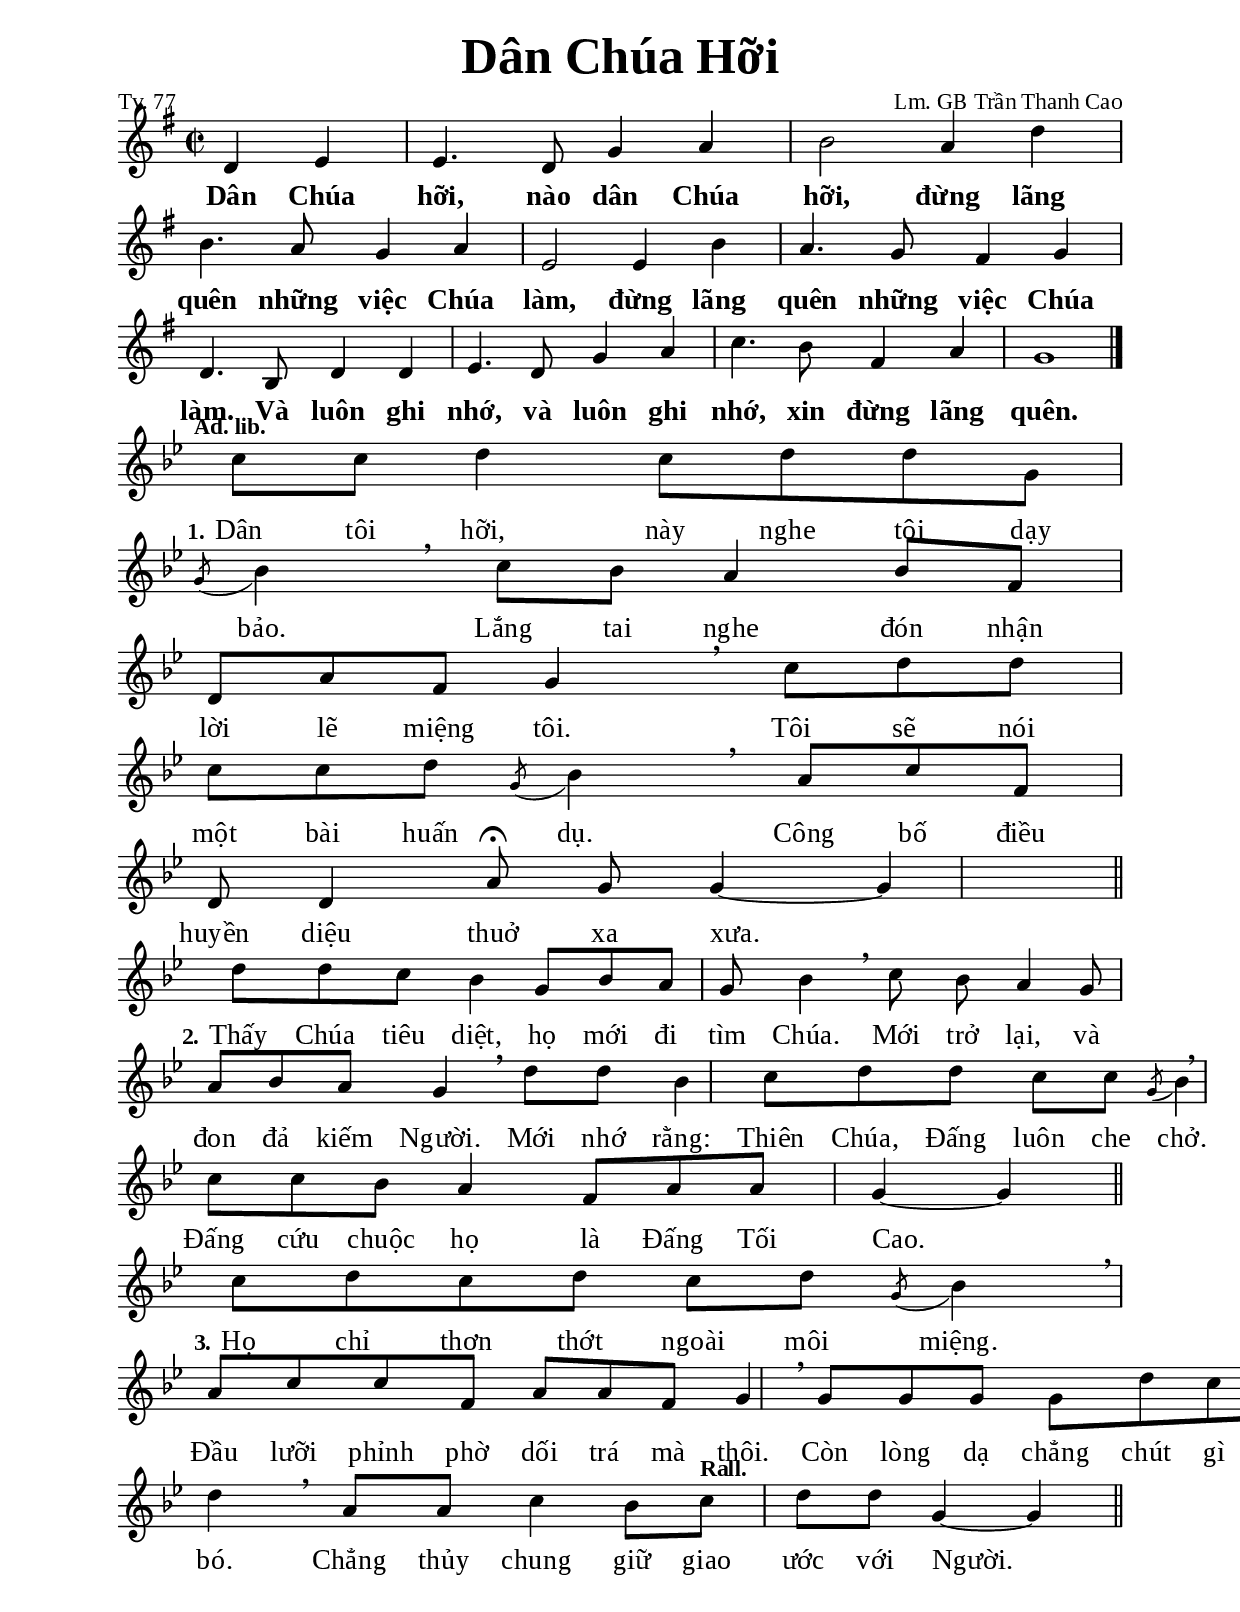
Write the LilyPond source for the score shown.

% Cài đặt chung
\version "2.22.1"
\include "english.ly"

\header {
  title = \markup { \fontsize #3 "Dân Chúa Hỡi" }
  poet = "Tv. 77"
  composer = "Lm. GB Trần Thanh Cao"
  %arranger = " "
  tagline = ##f
}

% Nhạc điệp khúc
nhacDiepKhuc = \relative c' {

  \partial 2 d4 e |
  e4. d8 g4 a |
  b2 a4 d |
  b4. a8 g4 a |
  e2 e4 b' |
  a4. g8 fs4 g |
  d4. b8 d4 d |
  e4. d8 g4 a |
  c4. b8 fs4 a |
  g1 \bar "|."
}

% Nhạc phiên khúc
nhacPhienKhucMot = \relative c'' {

  \tempo "Ad. lib."
  c8 c d4 c8 d d g, \acciaccatura g8 bf4 \breathe
  c8 bf a4 bf8 f d a' f g4 \breathe
  c8 d d c c d \acciaccatura g,8 bf4 \breathe
  a8 c f, d d4 a'8 \fermata g8 g4 ~ g \bar "||"
}

nhacPhienKhucHai = \relative c'' {
 
  d8 d c bf4
  g8 bf a g bf4 \breathe
  c8 bf a4 g8 a bf a g4 \breathe
  d'8 d bf4
  c8 d d c c \acciaccatura g8 bf4 \breathe
  c8 c bf a4 f8 a a g4 ~ g \bar "||"
}

nhacPhienKhucBa = \relative c'' {
 
  c8 d c d c d \acciaccatura g,8 bf4 \breathe
  a8 c c f, a a f g4 \breathe
  g8 g g g d' c d d4 \breathe
  a8 a c4 bf8 \tempo "Rall." c d d g,4 ~ g \bar "||"
}

% Lời điệp khúc
loiDiepKhuc = \lyricmode {
 
  Dân Chúa hỡi, nào dân Chúa hỡi,
  đừng lãng quên những việc Chúa làm,
  đừng lãng quên những việc Chúa làm.
  Và luôn ghi nhớ, và luôn ghi nhớ,
  xin đừng lãng quên.
}

% Lời phiên khúc
loiPhienKhucMot = \lyricmode {
  \set stanza = #"1."
  Dân tôi hỡi, này nghe tôi dạy bảo.
  Lắng tai nghe đón nhận lời lẽ miệng tôi.
  Tôi sẽ nói một bài huấn dụ.
  Công bố điều huyền diệu thuở xa xưa.
}

loiPhienKhucHai = \lyricmode {
  \set stanza = #"2."
  Thấy Chúa tiêu diệt, họ mới đi tìm Chúa.
  Mới trở lại, và đon đả kiếm Người.
  Mới nhớ rằng: Thiên Chúa, Đấng luôn che chở.
  Đấng cứu chuộc họ là Đấng Tối Cao.
}

loiPhienKhucBa = \lyricmode {
  \set stanza = #"3."
  Họ chỉ thơn thớt ngoài môi miệng.
  Đầu lưỡi phỉnh phờ dối trá mà thôi.
  Còn lòng dạ chẳng chút gì gắn bó.
  Chẳng thủy chung giữ giao ước với Người.
}


% Dàn trang
\paper {
  #(set-paper-size "a4")
  top-margin = 20\mm
  bottom-margin = 15\mm
  left-margin = 20\mm
  right-margin = 20\mm
  indent = #0
  #(define fonts
    (make-pango-font-tree
      "Liberation Serif"
      "Liberation Serif"
      "Liberation Serif"
      (/ 20 20)))
  page-count = #1
  system-system-spacing = #'((basic-distance . 11)
                             (minimum-distance . 11)
                             (padding . 1))
  score-system-spacing = #'((basic-distance . 11)
                             (minimum-distance . 11)
                             (padding . 1))
}

\score {
  \new ChoirStaff <<
    \new Staff = diepKhuc \with {
        \consists "Merge_rests_engraver"
        %\magnifyStaff #(magstep +1)
      }
      <<
      \new Voice = beSop {
        \key g \major \time 2/2 \stemNeutral \nhacDiepKhuc
      }
    >>
    \new Lyrics \with {
          \override VerticalAxisGroup.
            nonstaff-relatedstaff-spacing.padding = #1
          \override VerticalAxisGroup.
            nonstaff-unrelatedstaff-spacing.padding = #1
        }
        \lyricsto beSop \loiDiepKhuc
  >>
  \layout {
    \override Lyrics.LyricText.font-series = #'bold
    \override Lyrics.LyricText.font-size = #+2
    \override Lyrics.LyricSpace.minimum-distance = #2
    \override Score.BarNumber.break-visibility = ##(#f #f #f)
    \override Score.SpacingSpanner.uniform-stretching = ##t
  }
}

\score {
  \new ChoirStaff <<
    \new Staff = phienKhuc \with {
        %\magnifyStaff #(magstep +1)
      }
      <<
      \new Voice = beSop {
        \key bf \major \time 2/2 \nhacPhienKhucMot
      }
    >>
    \new Lyrics \with {
          \override VerticalAxisGroup.
            nonstaff-relatedstaff-spacing.padding = #1.2
          \override VerticalAxisGroup.
            nonstaff-unrelatedstaff-spacing.padding = #1
        }
        \lyricsto beSop \loiPhienKhucMot
  >>
  \layout {
    \override Staff.TimeSignature.transparent = ##t
    \override Lyrics.LyricText.font-size = #+2
    \override Lyrics.LyricSpace.minimum-distance = #3.2
    \override Score.BarNumber.break-visibility = ##(#f #f #f)
    \override Score.SpacingSpanner.uniform-stretching = ##t
    \set Score.barAlways = ##t
    \set Score.defaultBarType = ""
  } 
}

\score {
  \new ChoirStaff <<
    \new Staff = phienKhuc \with {
        %\magnifyStaff #(magstep +1)
      }
      <<
      \new Voice = beSop {
        \key bf \major \time 2/2 \nhacPhienKhucHai
      }
    >>
    \new Lyrics \with {
          \override VerticalAxisGroup.
            nonstaff-relatedstaff-spacing.padding = #1
          \override VerticalAxisGroup.
            nonstaff-unrelatedstaff-spacing.padding = #1
        }
        \lyricsto beSop \loiPhienKhucHai
  >>
  \layout {
    \override Staff.TimeSignature.transparent = ##t
    \override Lyrics.LyricText.font-size = #+2
    \override Lyrics.LyricSpace.minimum-distance = #2.5
    \override Score.BarNumber.break-visibility = ##(#f #f #f)
    \override Score.SpacingSpanner.uniform-stretching = ##t
    \set Score.barAlways = ##t
    \set Score.defaultBarType = ""
  } 
}

\score {
  \new ChoirStaff <<
    \new Staff = phienKhuc \with {
        %\magnifyStaff #(magstep +1)
      }
      <<
      \new Voice = beSop {
        \key bf \major \time 2/2 \nhacPhienKhucBa
      }
    >>
    \new Lyrics \with {
          \override VerticalAxisGroup.
            nonstaff-relatedstaff-spacing.padding = #1
          \override VerticalAxisGroup.
            nonstaff-unrelatedstaff-spacing.padding = #1
        }
        \lyricsto beSop \loiPhienKhucBa
  >>
  \layout {
    \override Staff.TimeSignature.transparent = ##t
    \override Lyrics.LyricText.font-size = #+2
    \override Lyrics.LyricSpace.minimum-distance = #3.0
    \override Score.BarNumber.break-visibility = ##(#f #f #f)
    \override Score.SpacingSpanner.uniform-stretching = ##t
    \set Score.barAlways = ##t
    \set Score.defaultBarType = ""
  } 
}